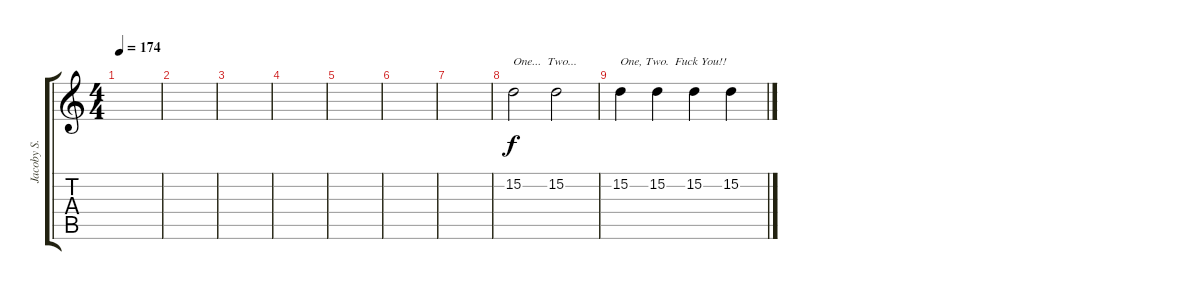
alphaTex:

\track ("Jacoby S." "Jacoby S.") {instrument fx8scifi}
\staff {score tabs}
\tuning (E4 B3 G3 D3 A2 E2) {hide}
\ts (4 4)
\tempo 174
\clef g2
\ks c
|
|
|
|
|
|
|
15.2.2{txt "One...  Two..."} 15.2.2 |
15.2.4{txt "One, Two.  Fuck You!!"} 15.2.4 15.2.4 15.2.4
